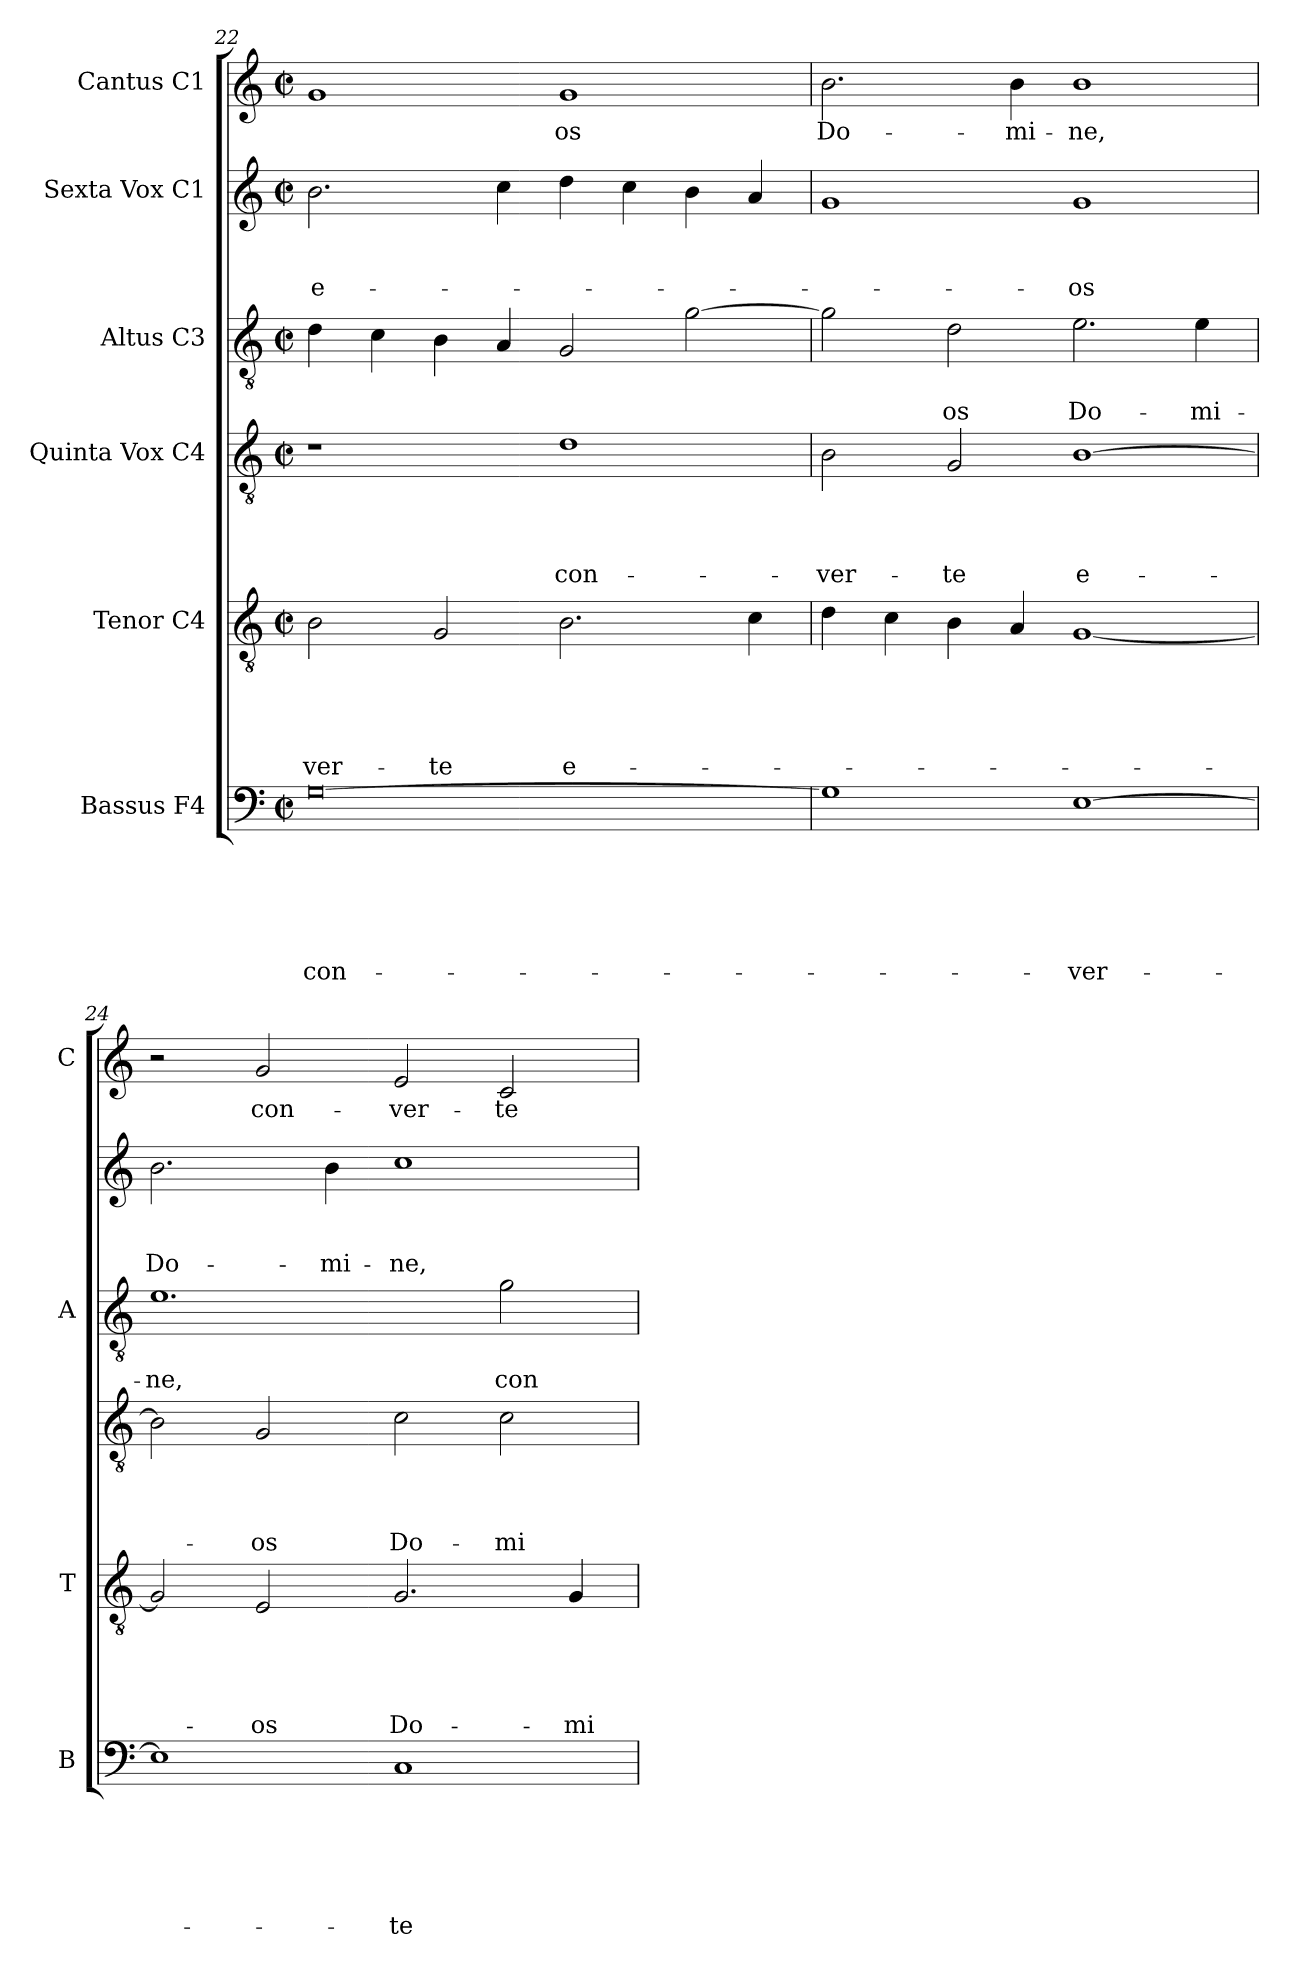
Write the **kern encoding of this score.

**kern	**text	**text	**text	**text	**text	**text	**kern	**text	**text	**text	**text	**text	**kern	**text	**text	**text	**text	**kern	**text	**text	**kern	**text	**text	**text	**kern	**text
*part6	*part6	*part6	*part6	*part6	*part6	*part6	*part5	*part5	*part5	*part5	*part5	*part5	*part4	*part4	*part4	*part4	*part4	*part3	*part3	*part3	*part2	*part2	*part2	*part2	*part1	*part1
*staff6	*staff6	*staff6	*staff6	*staff6	*staff6	*staff6	*staff5	*staff5	*staff5	*staff5	*staff5	*staff5	*staff4	*staff4	*staff4	*staff4	*staff4	*staff3	*staff3	*staff3	*staff2	*staff2	*staff2	*staff2	*staff1	*staff1
*I"Bassus F4	*	*	*	*	*	*	*I"Tenor C4	*	*	*	*	*	*I"Quinta Vox C4	*	*	*	*	*I"Altus C3	*	*	*I"Sexta Vox C1	*	*	*	*I"Cantus C1	*
*I'B	*	*	*	*	*	*	*I'T	*	*	*	*	*	*	*	*	*	*	*I'A	*	*	*	*	*	*	*I'C	*
*clefF4	*	*	*	*	*	*	*clefGv2	*	*	*	*	*	*clefGv2	*	*	*	*	*clefGv2	*	*	*clefG2	*	*	*	*clefG2	*
*k[]	*	*	*	*	*	*	*k[]	*	*	*	*	*	*k[]	*	*	*	*	*k[]	*	*	*k[]	*	*	*	*k[]	*
*C:	*	*	*	*	*	*	*C:	*	*	*	*	*	*C:	*	*	*	*	*C:	*	*	*C:	*	*	*	*C:	*
*M2/2	*	*	*	*	*	*	*M2/2	*	*	*	*	*	*M2/2	*	*	*	*	*M2/2	*	*	*M2/2	*	*	*	*M2/2	*
*met(c|)	*	*	*	*	*	*	*met(c|)	*	*	*	*	*	*met(c|)	*	*	*	*	*met(c|)	*	*	*met(c|)	*	*	*	*met(c|)	*
=22	=22	=22	=22	=22	=22	=22	=22	=22	=22	=22	=22	=22	=22	=22	=22	=22	=22	=22	=22	=22	=22	=22	=22	=22	=22	=22
!	!	!	!	!	!	!LO:LY:b	!	!	!	!	!	!LO:LY:b	!	!	!	!	!	!	!	!	!	!	!	!LO:LY:b	!	!
[0G	.	.	.	.	.	con-	2B\	.	.	.	.	-ver-	1r	.	.	.	.	4d\	.	.	2.b\	.	.	e-	1g	.
.	.	.	.	.	.	.	.	.	.	.	.	.	.	.	.	.	.	4c\	.	.	.	.	.	.	.	.
!	!	!	!	!	!	!	!	!	!	!	!	!LO:LY:b	!	!	!	!	!	!	!	!	!	!	!	!	!	!
.	.	.	.	.	.	.	2G/	.	.	.	.	-te	.	.	.	.	.	4B\	.	.	.	.	.	.	.	.
.	.	.	.	.	.	.	.	.	.	.	.	.	.	.	.	.	.	4A/	.	.	4cc\	.	.	.	.	.
!	!	!	!	!	!	!	!	!	!	!	!	!LO:LY:b	!	!	!	!	!LO:LY:b	!	!	!	!	!	!	!	!	!LO:LY:b
.	.	.	.	.	.	.	2.B\	.	.	.	.	e-	1d	.	.	.	con-	2G/	.	.	4dd\	.	.	.	1g	-os
.	.	.	.	.	.	.	.	.	.	.	.	.	.	.	.	.	.	.	.	.	4cc\	.	.	.	.	.
.	.	.	.	.	.	.	.	.	.	.	.	.	.	.	.	.	.	[2g\	.	.	4b\	.	.	.	.	.
.	.	.	.	.	.	.	4c\	.	.	.	.	.	.	.	.	.	.	.	.	.	4a/	.	.	.	.	.
=23	=23	=23	=23	=23	=23	=23	=23	=23	=23	=23	=23	=23	=23	=23	=23	=23	=23	=23	=23	=23	=23	=23	=23	=23	=23	=23
!	!	!	!	!	!	!	!	!	!	!	!	!	!	!	!	!	!LO:LY:b	!	!	!	!	!	!	!	!	!LO:LY:b
1G]	.	.	.	.	.	.	4d\	.	.	.	.	.	2B\	.	.	.	-ver-	2g\]	.	.	1g	.	.	.	2.b\	Do-
.	.	.	.	.	.	.	4c\	.	.	.	.	.	.	.	.	.	.	.	.	.	.	.	.	.	.	.
!	!	!	!	!	!	!	!	!	!	!	!	!	!	!	!	!	!LO:LY:b	!	!	!LO:LY:b	!	!	!	!	!	!
.	.	.	.	.	.	.	4B\	.	.	.	.	.	2G/	.	.	.	-te	2d\	.	-os	.	.	.	.	.	.
!	!	!	!	!	!	!	!	!	!	!	!	!	!	!	!	!	!	!	!	!	!	!	!	!	!	!LO:LY:b
.	.	.	.	.	.	.	4A/	.	.	.	.	.	.	.	.	.	.	.	.	.	.	.	.	.	4b\	-mi-
!	!	!	!	!	!	!LO:LY:b	!	!	!	!	!	!	!	!	!	!	!LO:LY:b	!	!	!LO:LY:b	!	!	!	!LO:LY:b	!	!LO:LY:b
[1E	.	.	.	.	.	-ver-	[1G	.	.	.	.	.	[1B	.	.	.	e-	2.e\	.	Do-	1g	.	.	-os	1b	-ne,
!	!	!	!	!	!	!	!	!	!	!	!	!	!	!	!	!	!	!	!	!LO:LY:b	!	!	!	!	!	!
.	.	.	.	.	.	.	.	.	.	.	.	.	.	.	.	.	.	4e\	.	-mi-	.	.	.	.	.	.
=24	=24	=24	=24	=24	=24	=24	=24	=24	=24	=24	=24	=24	=24	=24	=24	=24	=24	=24	=24	=24	=24	=24	=24	=24	=24	=24
!	!	!	!	!	!	!	!	!	!	!	!	!	!	!	!	!	!	!	!	!LO:LY:b	!	!	!	!LO:LY:b	!	!
1E]	.	.	.	.	.	.	2G/]	.	.	.	.	.	2B\]	.	.	.	.	1.e	.	-ne,	2.b\	.	.	Do-	2r	.
!	!	!	!	!	!	!	!	!	!	!	!	!LO:LY:b	!	!	!	!	!LO:LY:b	!	!	!	!	!	!	!	!	!LO:LY:b
.	.	.	.	.	.	.	2E/	.	.	.	.	-os	2G/	.	.	.	-os	.	.	.	.	.	.	.	2g/	con-
!	!	!	!	!	!	!	!	!	!	!	!	!	!	!	!	!	!	!	!	!	!	!	!	!LO:LY:b	!	!
.	.	.	.	.	.	.	.	.	.	.	.	.	.	.	.	.	.	.	.	.	4b\	.	.	-mi-	.	.
!	!	!	!	!	!	!LO:LY:b	!	!	!	!	!	!LO:LY:b	!	!	!	!	!LO:LY:b	!	!	!	!	!	!	!LO:LY:b	!	!LO:LY:b
1C	.	.	.	.	.	-te	2.G/	.	.	.	.	Do-	2c\	.	.	.	Do-	.	.	.	1cc	.	.	-ne,	2e/	-ver-
!	!	!	!	!	!	!	!	!	!	!	!	!	!	!	!	!	!LO:LY:b	!	!	!LO:LY:b	!	!	!	!	!	!LO:LY:b
.	.	.	.	.	.	.	.	.	.	.	.	.	2c\	.	.	.	-mi-	2g\	.	con-	.	.	.	.	2c/	-te
!	!	!	!	!	!	!	!	!	!	!	!	!LO:LY:b	!	!	!	!	!	!	!	!	!	!	!	!	!	!
.	.	.	.	.	.	.	4G/	.	.	.	.	-mi-	.	.	.	.	.	.	.	.	.	.	.	.	.	.
=	=	=	=	=	=	=	=	=	=	=	=	=	=	=	=	=	=	=	=	=	=	=	=	=	=	=
*-	*-	*-	*-	*-	*-	*-	*-	*-	*-	*-	*-	*-	*-	*-	*-	*-	*-	*-	*-	*-	*-	*-	*-	*-	*-	*-
